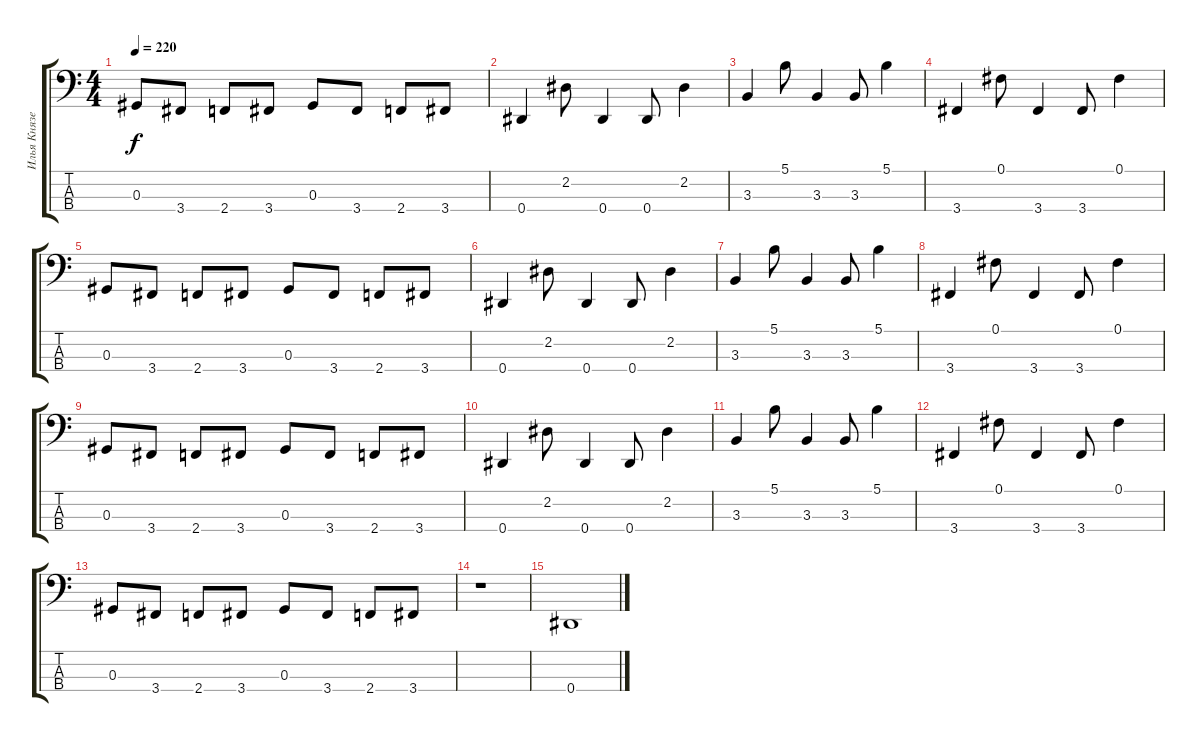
\track ("Илья Князев" "Илья Князе") {instrument electricbasspick}
\staff {score tabs}
\tuning (Gb2 Db2 Ab1 Eb1) {hide}
\ts (4 4)
\tempo 220
\clef f4
\ks c
0.3.8{dy f} 3.4.8 2.4.8 3.4.8 0.3.8 3.4.8 2.4.8 3.4.8 |
0.4.4 2.2.8 0.4.4 0.4.8 2.2.4 |
3.3.4 5.1.8 3.3.4 3.3.8 5.1.4 |
3.4.4 0.1.8 3.4.4 3.4.8 0.1.4 |
0.3.8 3.4.8 2.4.8 3.4.8 0.3.8 3.4.8 2.4.8 3.4.8 |
0.4.4 2.2.8 0.4.4 0.4.8 2.2.4 |
3.3.4 5.1.8 3.3.4 3.3.8 5.1.4 |
3.4.4 0.1.8 3.4.4 3.4.8 0.1.4 |
0.3.8 3.4.8 2.4.8 3.4.8 0.3.8 3.4.8 2.4.8 3.4.8 |
0.4.4 2.2.8 0.4.4 0.4.8 2.2.4 |
3.3.4 5.1.8 3.3.4 3.3.8 5.1.4 |
3.4.4 0.1.8 3.4.4 3.4.8 0.1.4 |
0.3.8 3.4.8 2.4.8 3.4.8 0.3.8 3.4.8 2.4.8 3.4.8 |
r.1 |
0.4.1
